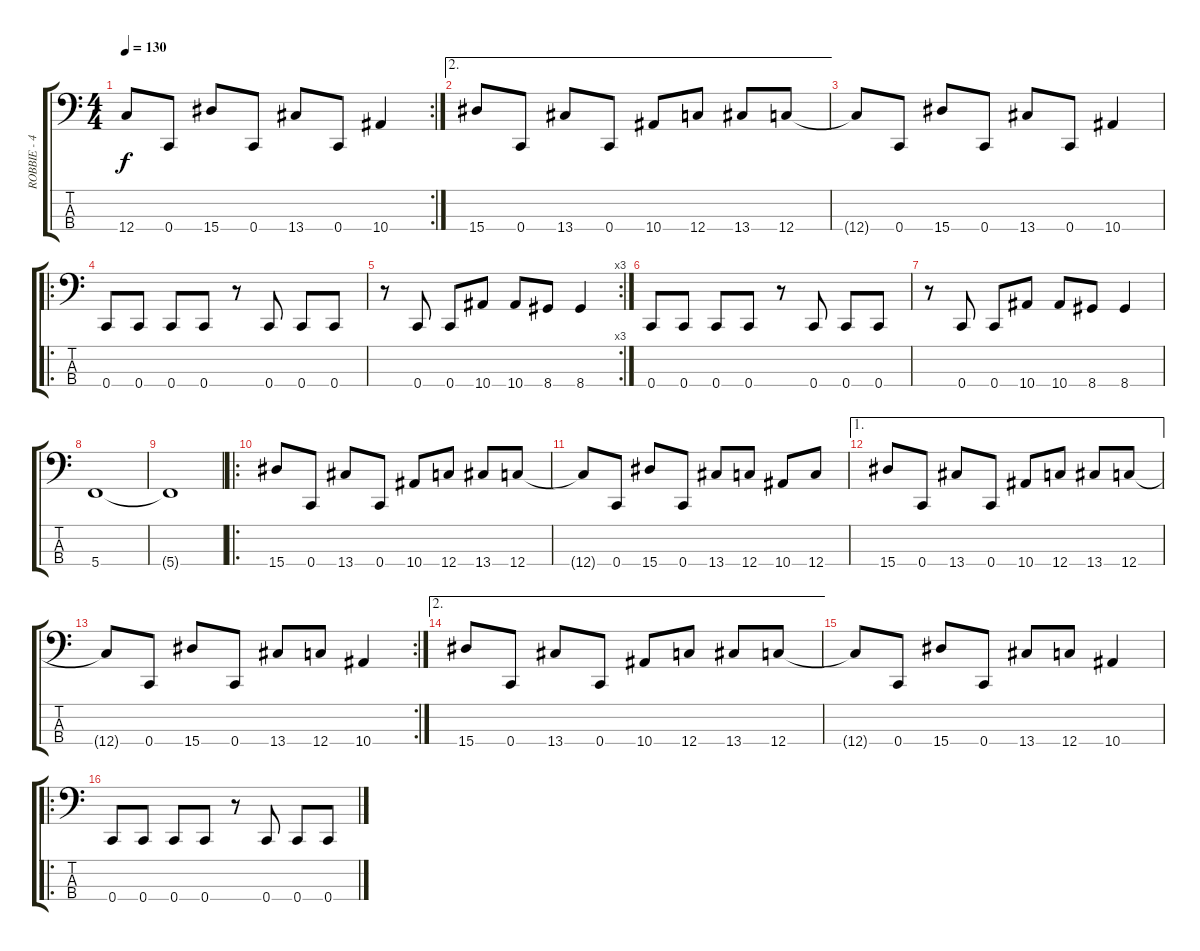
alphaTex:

\track ("ROBBIE - 4-STRING THING" "ROBBIE - 4") {instrument electricbassfinger}
\staff {score tabs}
\tuning (F2 C2 G1 C1) {hide}
\rc 2
\ts (4 4)
\tempo 130
\clef f4
\ks c
12.4{t}.8{dy f} 0.4.8 15.4.8 0.4.8 13.4.8 0.4.8 10.4.4 |
\ae 2
15.4.8 0.4.8 13.4.8 0.4.8 10.4.8 12.4.8 13.4.8 12.4.8 |
12.4{t}.8 0.4.8 15.4.8 0.4.8 13.4.8 0.4.8 10.4.4 |
\ro
0.4.8 0.4.8 0.4.8 0.4.8 r.8 0.4.8 0.4.8 0.4.8 |
\rc 3
r.8 0.4.8 0.4.8 10.4.8 10.4.8 8.4.8 8.4.4 |
0.4.8 0.4.8 0.4.8 0.4.8 r.8 0.4.8 0.4.8 0.4.8 |
r.8 0.4.8 0.4.8 10.4.8 10.4.8 8.4.8 8.4.4 |
5.4.1 |
5.4{t}.1 |
\ro
15.4.8 0.4.8 13.4.8 0.4.8 10.4.8 12.4.8 13.4.8 12.4.8 |
12.4{t}.8 0.4.8 15.4.8 0.4.8 13.4.8 12.4.8 10.4.8 12.4.8 |
\ae 1
15.4.8 0.4.8 13.4.8 0.4.8 10.4.8 12.4.8 13.4.8 12.4.8 |
\rc 2
12.4{t}.8 0.4.8 15.4.8 0.4.8 13.4.8 12.4.8 10.4.4 |
\ae 2
15.4.8 0.4.8 13.4.8 0.4.8 10.4.8 12.4.8 13.4.8 12.4.8 |
12.4{t}.8 0.4.8 15.4.8 0.4.8 13.4.8 12.4.8 10.4.4 |
\ro
0.4.8 0.4.8 0.4.8 0.4.8 r.8 0.4.8 0.4.8 0.4.8
